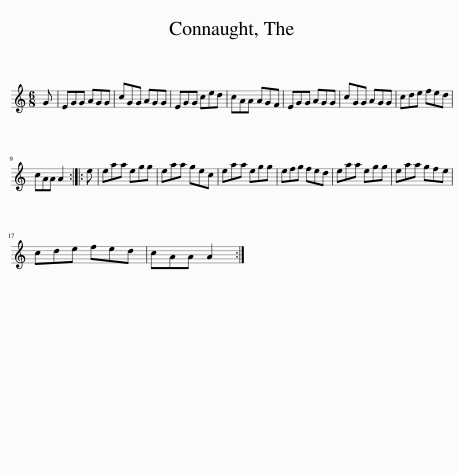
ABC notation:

X:1
L:1/8
M:6/8
I:linebreak $
K:C
V:1 treble
V:1
 G | EGG AGG | cGG AGG | EGG ced | cAA AGF | %5
 EGG AGG | cGG AGG | cde fed |$ cAA A2 :: e | %10
 eaa egg | eaa gec | eaa egg | efg fed | eaa egg | %15
 eaa gfe |$ cde fed | cAA A2 :| %18
